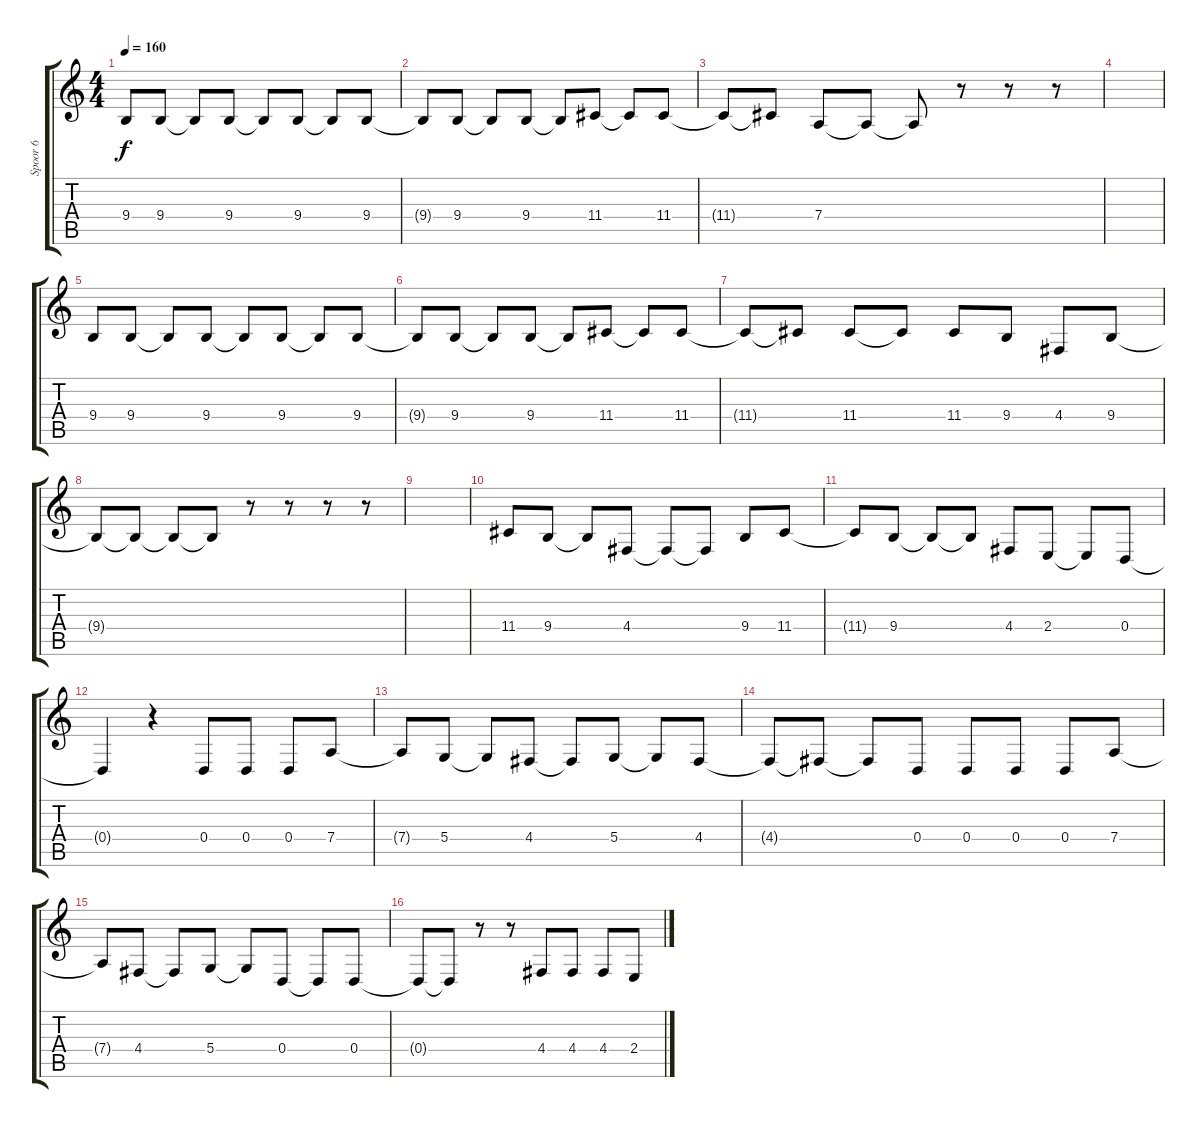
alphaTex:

\track ("Spoor 6" "Spoor 6") {instrument tenorsax}
\staff {score tabs}
\tuning (E4 B3 G3 D3 A2 E2) {hide}
\ts (4 4)
\tempo 160
\clef g2
\ks c
9.4.8{dy f} 9.4.8 9.4{t}.8 9.4.8 9.4{t}.8 9.4.8 9.4{t}.8 9.4.8 |
9.4{t}.8 9.4.8 9.4{t}.8 9.4.8 9.4{t}.8 11.4.8 11.4{t}.8 11.4.8 |
11.4{t}.8 11.4{t}.8 7.4.8 7.4{t}.8 7.4{t}.8 r.8 r.8 r.8 |
|
9.4.8 9.4.8 9.4{t}.8 9.4.8 9.4{t}.8 9.4.8 9.4{t}.8 9.4.8 |
9.4{t}.8 9.4.8 9.4{t}.8 9.4.8 9.4{t}.8 11.4.8 11.4{t}.8 11.4.8 |
11.4{t}.8 11.4{t}.8 11.4.8 11.4{t}.8 11.4.8 9.4.8 4.4.8 9.4.8 |
9.4{t}.8 9.4{t}.8 9.4{t}.8 9.4{t}.8 r.8 r.8 r.8 r.8 |
|
11.4.8 9.4.8 9.4{t}.8 4.4.8 4.4{t}.8 4.4{t}.8 9.4.8 11.4.8 |
11.4{t}.8 9.4.8 9.4{t}.8 9.4{t}.8 4.4.8 2.4.8 2.4{t}.8 0.4.8 |
0.4{t}.4 r.4 0.4.8 0.4.8 0.4.8 7.4.8 |
7.4{t}.8 5.4.8 5.4{t}.8 4.4.8 4.4{t}.8 5.4.8 5.4{t}.8 4.4.8 |
4.4{t}.8 4.4{t}.8 4.4{t}.8 0.4.8 0.4.8 0.4.8 0.4.8 7.4.8 |
7.4{t}.8 4.4.8 4.4{t}.8 5.4.8 5.4{t}.8 0.4.8 0.4{t}.8 0.4.8 |
0.4{t}.8 0.4{t}.8 r.8 r.8 4.4.8 4.4.8 4.4.8 2.4.8
